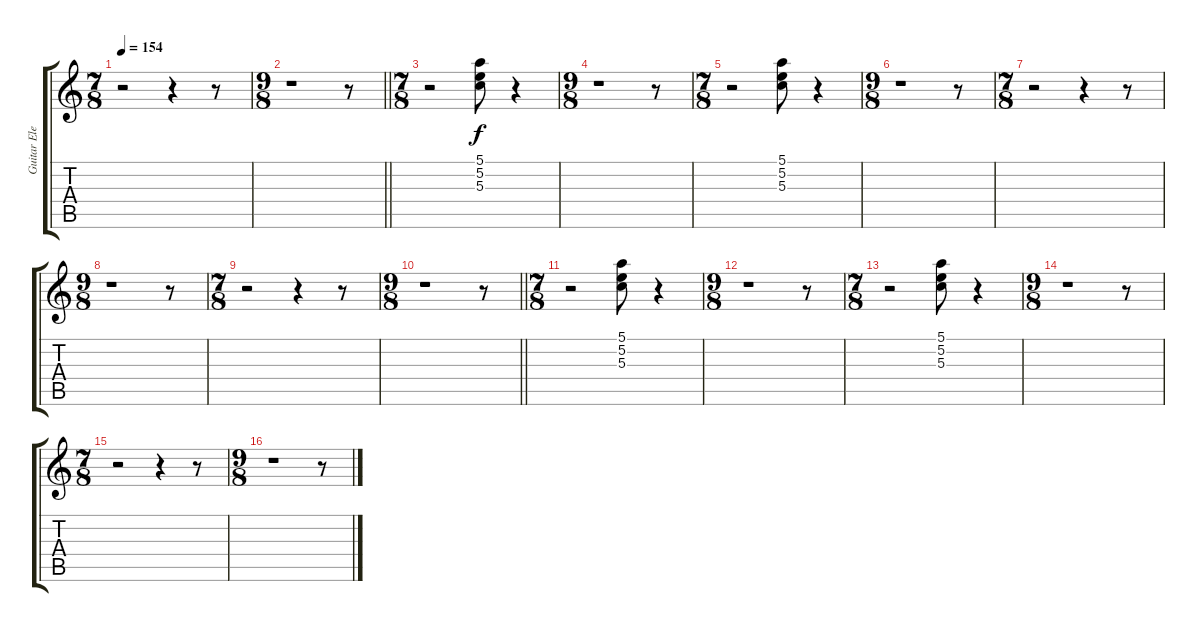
\track ("Guitar Elec. 3" "Guitar Ele") {instrument overdrivenguitar}
\staff {score tabs}
\tuning (E4 B3 G3 D3 A2 E2) {hide}
\ts (7 8)
\tempo 154
\clef g2
\ks c
r.2{dy f} r.4 r.8 |
\ts (9 8)
\barLineRight lightlight
r.1 r.8 |
\ts (7 8)
r.2 (5.1 5.2 5.3).8 r.4 |
\ts (9 8)
r.1 r.8 |
\ts (7 8)
r.2 (5.1 5.2 5.3).8 r.4 |
\ts (9 8)
r.1 r.8 |
\ts (7 8)
r.2 r.4 r.8 |
\ts (9 8)
r.1 r.8 |
\ts (7 8)
r.2 r.4 r.8 |
\ts (9 8)
\barLineRight lightlight
r.1 r.8 |
\ts (7 8)
r.2 (5.1 5.2 5.3).8 r.4 |
\ts (9 8)
r.1 r.8 |
\ts (7 8)
r.2 (5.1 5.2 5.3).8 r.4 |
\ts (9 8)
r.1 r.8 |
\ts (7 8)
r.2 r.4 r.8 |
\ts (9 8)
r.1 r.8
